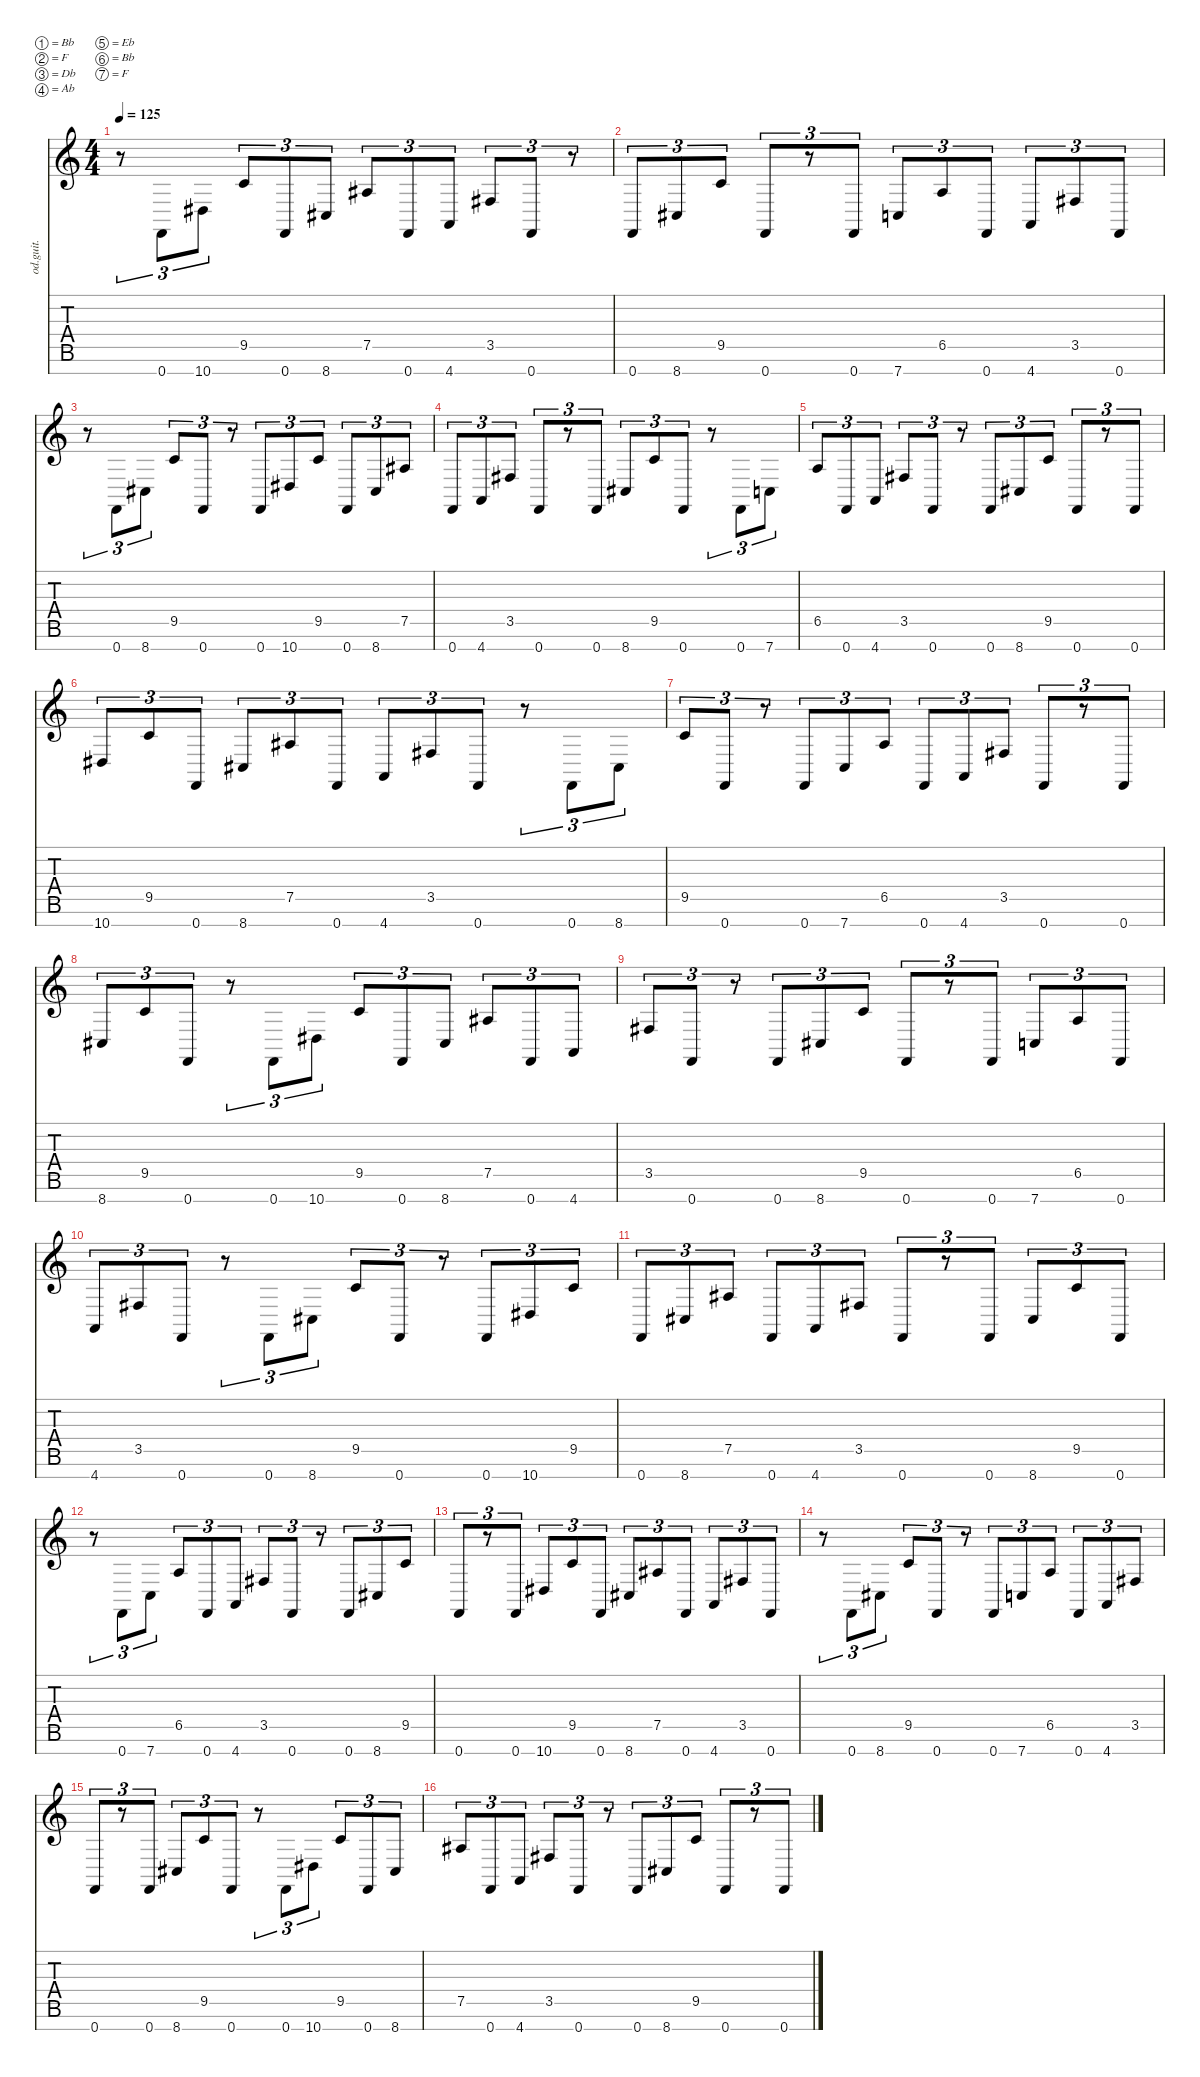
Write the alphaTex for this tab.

\defaultSystemsLayout 4
\hideDynamics
\bracketExtendMode nobrackets
\track ("8 string guitar 1 (Fredrik Thordendal)" "od.guit.") {instrument overdrivenguitar}
\staff {score tabs}
\tuning (Bb3 F3 Db3 Ab2 Eb2 Bb1 F1)
\ts (4 4)
\tempo 125
\clef g2
\ks c
r.8{tu (3 2) dy f beam Down} 0.7.8{tu (3 2) beam Up} 10.7{acc #}.8{tu (3 2) beam Up} 9.5.8{tu (3 2) beam Up} 0.7.8{tu (3 2) beam Up} 8.7{acc #}.8{tu (3 2) beam Up} 7.5{acc #}.8{tu (3 2) beam Up} 0.7.8{tu (3 2) beam Up} 4.7.8{tu (3 2) beam Up} 3.5{acc #}.8{tu (3 2) beam Up} 0.7.8{tu (3 2) beam Up} r.8{tu (3 2) beam Down} |
0.7.8{tu (3 2) beam Up} 8.7{acc #}.8{tu (3 2) beam Up} 9.5.8{tu (3 2) beam Up} 0.7.8{tu (3 2) beam Up} r.8{tu (3 2) beam Up} 0.7.8{tu (3 2) beam Up} 7.7.8{tu (3 2) beam Up} 6.5.8{tu (3 2) beam Up} 0.7.8{tu (3 2) beam Up} 4.7.8{tu (3 2) beam Up} 3.5{acc #}.8{tu (3 2) beam Up} 0.7.8{tu (3 2) beam Up} |
r.8{tu (3 2) beam Down} 0.7.8{tu (3 2) beam Up} 8.7{acc #}.8{tu (3 2) beam Up} 9.5.8{tu (3 2) beam Up} 0.7.8{tu (3 2) beam Up} r.8{tu (3 2) beam Down} 0.7.8{tu (3 2) beam Up} 10.7{acc #}.8{tu (3 2) beam Up} 9.5.8{tu (3 2) beam Up} 0.7.8{tu (3 2) beam Up} 8.7{acc #}.8{tu (3 2) beam Up} 7.5{acc #}.8{tu (3 2) beam Up} |
0.7.8{tu (3 2) beam Up} 4.7.8{tu (3 2) beam Up} 3.5{acc #}.8{tu (3 2) beam Up} 0.7.8{tu (3 2) beam Up} r.8{tu (3 2) beam Up} 0.7.8{tu (3 2) beam Up} 8.7{acc #}.8{tu (3 2) beam Up} 9.5.8{tu (3 2) beam Up} 0.7.8{tu (3 2) beam Up} r.8{tu (3 2) beam Down} 0.7.8{tu (3 2) beam Up} 7.7.8{tu (3 2) beam Up} |
6.5.8{tu (3 2) beam Up} 0.7.8{tu (3 2) beam Up} 4.7.8{tu (3 2) beam Up} 3.5{acc #}.8{tu (3 2) beam Up} 0.7.8{tu (3 2) beam Up} r.8{tu (3 2) beam Down} 0.7.8{tu (3 2) beam Up} 8.7{acc #}.8{tu (3 2) beam Up} 9.5.8{tu (3 2) beam Up} 0.7.8{tu (3 2) beam Up} r.8{tu (3 2) beam Up} 0.7.8{tu (3 2) beam Up} |
10.7{acc #}.8{tu (3 2) beam Up} 9.5.8{tu (3 2) beam Up} 0.7.8{tu (3 2) beam Up} 8.7{acc #}.8{tu (3 2) beam Up} 7.5{acc #}.8{tu (3 2) beam Up} 0.7.8{tu (3 2) beam Up} 4.7.8{tu (3 2) beam Up} 3.5{acc #}.8{tu (3 2) beam Up} 0.7.8{tu (3 2) beam Up} r.8{tu (3 2) beam Down} 0.7.8{tu (3 2) beam Up} 8.7{acc #}.8{tu (3 2) beam Up} |
9.5.8{tu (3 2) beam Up} 0.7.8{tu (3 2) beam Up} r.8{tu (3 2) beam Down} 0.7.8{tu (3 2) beam Up} 7.7.8{tu (3 2) beam Up} 6.5.8{tu (3 2) beam Up} 0.7.8{tu (3 2) beam Up} 4.7.8{tu (3 2) beam Up} 3.5{acc #}.8{tu (3 2) beam Up} 0.7.8{tu (3 2) beam Up} r.8{tu (3 2) beam Up} 0.7.8{tu (3 2) beam Up} |
8.7{acc #}.8{tu (3 2) beam Up} 9.5.8{tu (3 2) beam Up} 0.7.8{tu (3 2) beam Up} r.8{tu (3 2) beam Down} 0.7.8{tu (3 2) beam Up} 10.7{acc #}.8{tu (3 2) beam Up} 9.5.8{tu (3 2) beam Up} 0.7.8{tu (3 2) beam Up} 8.7{acc #}.8{tu (3 2) beam Up} 7.5{acc #}.8{tu (3 2) beam Up} 0.7.8{tu (3 2) beam Up} 4.7.8{tu (3 2) beam Up} |
3.5{acc #}.8{tu (3 2) beam Up} 0.7.8{tu (3 2) beam Up} r.8{tu (3 2) beam Down} 0.7.8{tu (3 2) beam Up} 8.7{acc #}.8{tu (3 2) beam Up} 9.5.8{tu (3 2) beam Up} 0.7.8{tu (3 2) beam Up} r.8{tu (3 2) beam Up} 0.7.8{tu (3 2) beam Up} 7.7.8{tu (3 2) beam Up} 6.5.8{tu (3 2) beam Up} 0.7.8{tu (3 2) beam Up} |
4.7.8{tu (3 2) beam Up} 3.5{acc #}.8{tu (3 2) beam Up} 0.7.8{tu (3 2) beam Up} r.8{tu (3 2) beam Down} 0.7.8{tu (3 2) beam Up} 8.7{acc #}.8{tu (3 2) beam Up} 9.5.8{tu (3 2) beam Up} 0.7.8{tu (3 2) beam Up} r.8{tu (3 2) beam Down} 0.7.8{tu (3 2) beam Up} 10.7{acc #}.8{tu (3 2) beam Up} 9.5.8{tu (3 2) beam Up} |
0.7.8{tu (3 2) beam Up} 8.7{acc #}.8{tu (3 2) beam Up} 7.5{acc #}.8{tu (3 2) beam Up} 0.7.8{tu (3 2) beam Up} 4.7.8{tu (3 2) beam Up} 3.5{acc #}.8{tu (3 2) beam Up} 0.7.8{tu (3 2) beam Up} r.8{tu (3 2) beam Up} 0.7.8{tu (3 2) beam Up} 8.7{acc #}.8{tu (3 2) beam Up} 9.5.8{tu (3 2) beam Up} 0.7.8{tu (3 2) beam Up} |
r.8{tu (3 2) beam Down} 0.7.8{tu (3 2) beam Up} 7.7.8{tu (3 2) beam Up} 6.5.8{tu (3 2) beam Up} 0.7.8{tu (3 2) beam Up} 4.7.8{tu (3 2) beam Up} 3.5{acc #}.8{tu (3 2) beam Up} 0.7.8{tu (3 2) beam Up} r.8{tu (3 2) beam Down} 0.7.8{tu (3 2) beam Up} 8.7{acc #}.8{tu (3 2) beam Up} 9.5.8{tu (3 2) beam Up} |
0.7.8{tu (3 2) beam Up} r.8{tu (3 2) beam Up} 0.7.8{tu (3 2) beam Up} 10.7{acc #}.8{tu (3 2) beam Up} 9.5.8{tu (3 2) beam Up} 0.7.8{tu (3 2) beam Up} 8.7{acc #}.8{tu (3 2) beam Up} 7.5{acc #}.8{tu (3 2) beam Up} 0.7.8{tu (3 2) beam Up} 4.7.8{tu (3 2) beam Up} 3.5{acc #}.8{tu (3 2) beam Up} 0.7.8{tu (3 2) beam Up} |
r.8{tu (3 2) beam Down} 0.7.8{tu (3 2) beam Up} 8.7{acc #}.8{tu (3 2) beam Up} 9.5.8{tu (3 2) beam Up} 0.7.8{tu (3 2) beam Up} r.8{tu (3 2) beam Down} 0.7.8{tu (3 2) beam Up} 7.7.8{tu (3 2) beam Up} 6.5.8{tu (3 2) beam Up} 0.7.8{tu (3 2) beam Up} 4.7.8{tu (3 2) beam Up} 3.5{acc #}.8{tu (3 2) beam Up} |
0.7.8{tu (3 2) beam Up} r.8{tu (3 2) beam Up} 0.7.8{tu (3 2) beam Up} 8.7{acc #}.8{tu (3 2) beam Up} 9.5.8{tu (3 2) beam Up} 0.7.8{tu (3 2) beam Up} r.8{tu (3 2) beam Down} 0.7.8{tu (3 2) beam Up} 10.7{acc #}.8{tu (3 2) beam Up} 9.5.8{tu (3 2) beam Up} 0.7.8{tu (3 2) beam Up} 8.7{acc #}.8{tu (3 2) beam Up} |
7.5{acc #}.8{tu (3 2) beam Up} 0.7.8{tu (3 2) beam Up} 4.7.8{tu (3 2) beam Up} 3.5{acc #}.8{tu (3 2) beam Up} 0.7.8{tu (3 2) beam Up} r.8{tu (3 2) beam Down} 0.7.8{tu (3 2) beam Up} 8.7{acc #}.8{tu (3 2) beam Up} 9.5.8{tu (3 2) beam Up} 0.7.8{tu (3 2) beam Up} r.8{tu (3 2) beam Up} 0.7.8{tu (3 2) beam Up}
